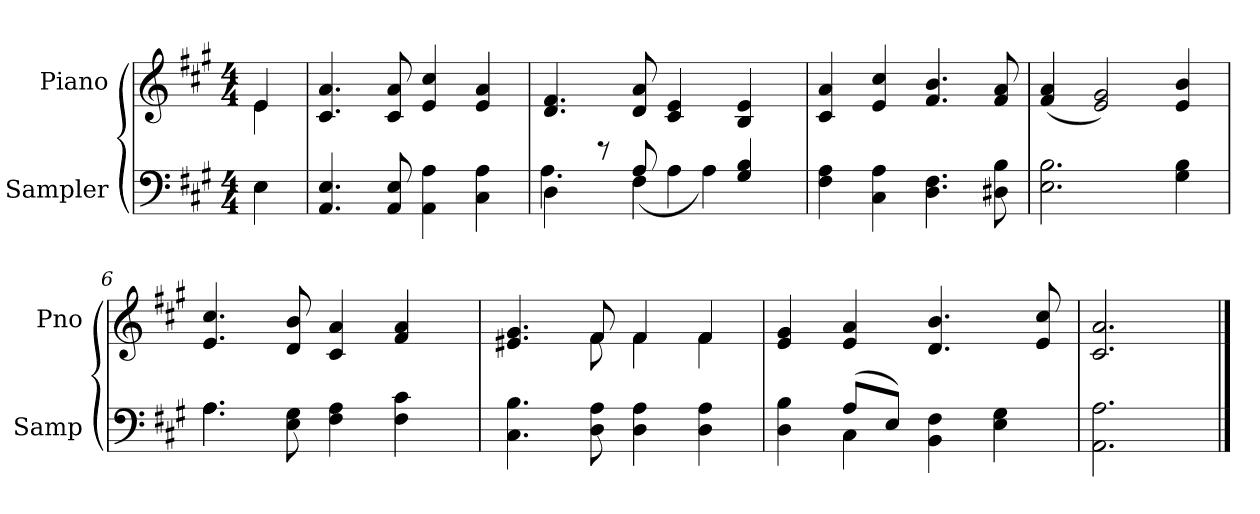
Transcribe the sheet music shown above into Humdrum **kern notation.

**kern	**kern
*part2	*part1
*staff2	*staff1
*I"Sampler	*I"Piano
*I'Samp	*I'Pno
*clefF4	*clefG2
*k[f#c#g#]	*k[f#c#g#]
*A:	*A:
*M4/4	*M4/4
=1	=1
*^	*^
4E\	4E	4e/	4e
*v	*v	*	*
*	*v	*v
=2	=2
4.AA 4.E	4.c# 4.a
8AA 8E	8c# 8a
4AA 4A	4e 4cc#
4C# 4A	4e 4a
=3	=3
*^	*
4D\	4.A	4.d 4.f#
8r	.	.
8A/	(4F#	8d 8a
4A\	.	4c# 4e
.	4A)	.
4G# 4B	.	4B 4e
.	8ryy	.
*v	*v	*
=4	=4
4F# 4A	4c# 4a
4C# 4A	4e 4cc#
4.D 4.F#	4.f# 4.b
8D#X 8B	8f# 8a
=5	=5
2.E 2.B	(4f# 4a
.	2e 2g#)
4G# 4B	4e 4b
=6	=6
*^	*
4.A\	4.A	4.e 4.cc#
8E 8G#	2ryy	8d 8b
4F# 4A	.	4c# 4a
4F# 4c#	.	4f# 4a
.	8ryy	.
*v	*v	*
=7	=7
*	*^
4.C# 4.B	4.e#X 4.g#	4.ryy
8D 8A	8f#/	8f#
4D 4A	4f#/	4f#
4D 4A	4f#/	4f#
*	*v	*v
=8	=8
*^	*
4D 4B	4ryy	4e 4g#
(8A/L	4C#	4e 4a
8E/J)	.	.
4BB 4F#	2ryy	4.d 4.b
4E 4G#	.	.
.	.	8e 8cc#
*v	*v	*
=9	=9
2.AA 2.A	2.c# 2.a
==	==
*-	*-
